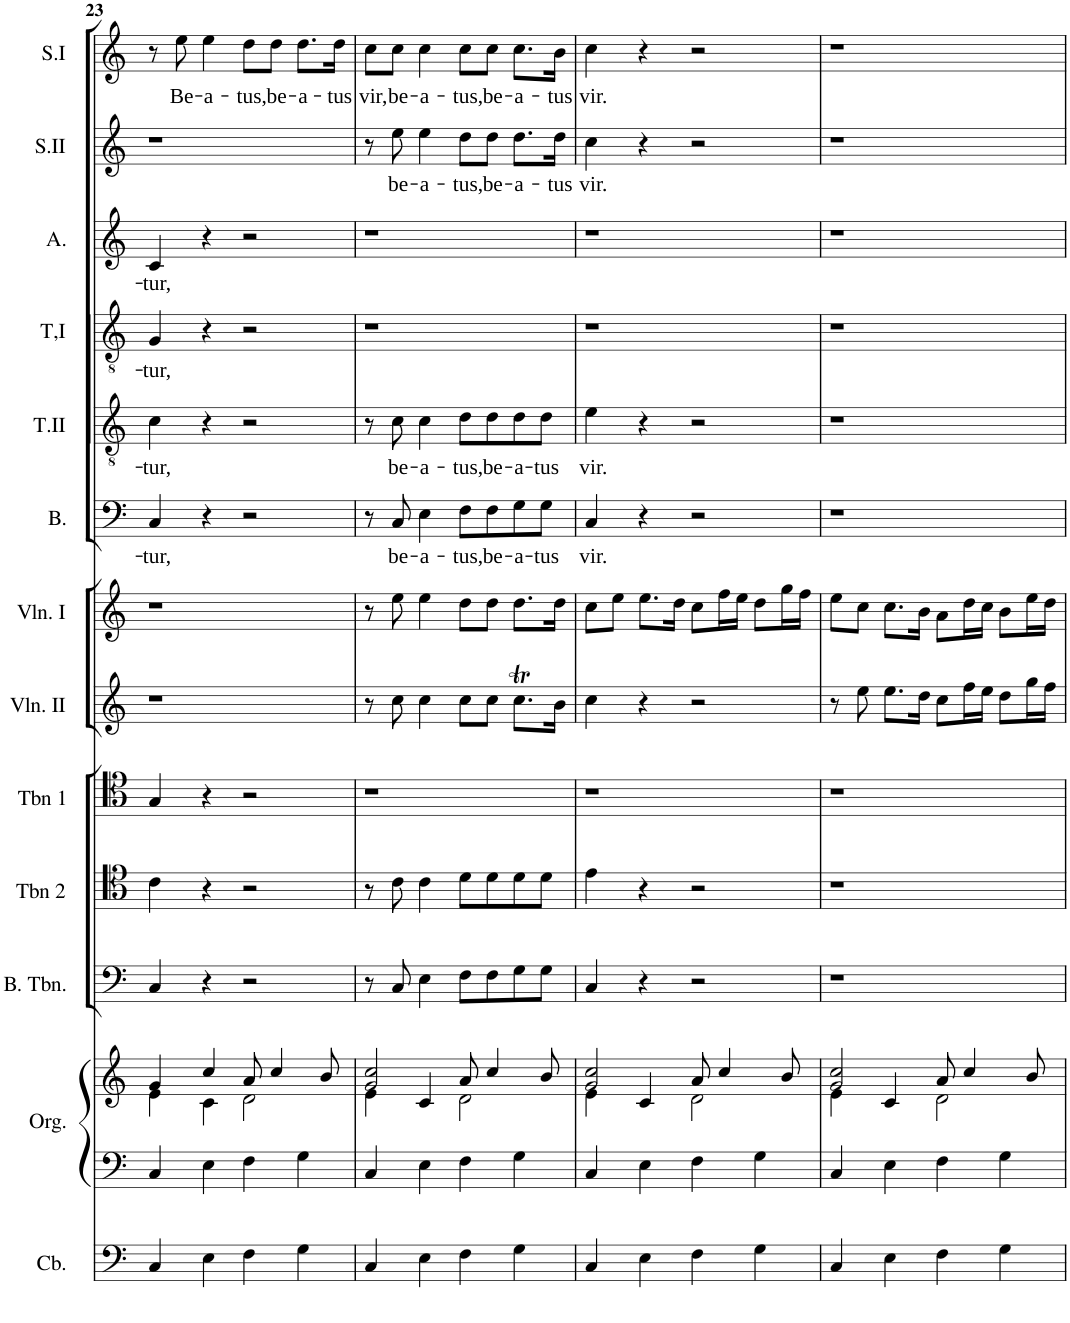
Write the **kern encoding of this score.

**kern	**kern	**kern	**kern	**kern	**kern	**kern	**kern	**kern	**text	**kern	**text	**kern	**text	**kern	**text	**kern	**text	**kern	**text
*part13	*part12	*part12	*part11	*part10	*part9	*part8	*part7	*part6	*part6	*part5	*part5	*part4	*part4	*part3	*part3	*part2	*part2	*part1	*part1
*staff14	*staff13	*staff12	*staff11	*staff10	*staff9	*staff8	*staff7	*staff6	*staff6	*staff5	*staff5	*staff4	*staff4	*staff3	*staff3	*staff2	*staff2	*staff1	*staff1
*I"Contrebasse	*I"Orgue	*	*I"Bass Trombone  or Violincello *	*I"Trombone 2   or Viola *	*I"Trombone 1  or Viola *	*I"Violin II	*I"Violin I	*I"Bass	*	*I"Tenor II	*	*I"Tenor I	*	*I"Alto	*	*I"Soprano II	*	*I"Soprano I	*
*I'Cb.	*I'Org.	*	*I'B. Tbn.	*I'Tbn 2	*I'Tbn 1	*I'Vln. II	*I'Vln. I	*I'B.	*	*I'T.II	*	*I'T,I	*	*I'A.	*	*I'S.II	*	*I'S.I	*
!!LO:PB:g=z
*clefF4	*clefF4	*clefG2	*clefF4	*clefC4	*clefC4	*clefG2	*clefG2	*clefF4	*	*clefGv2	*	*clefGv2	*	*clefG2	*	*clefG2	*	*clefG2	*
*Trd7c12	*	*	*	*	*	*	*	*	*	*Trd7c12	*	*Trd7c12	*	*	*	*	*	*	*
*k[]	*k[]	*k[]	*k[]	*k[]	*k[]	*k[]	*k[]	*k[]	*	*k[]	*	*k[]	*	*k[]	*	*k[]	*	*k[]	*
*M4/4	*M4/4	*M4/4	*M4/4	*M4/4	*M4/4	*M4/4	*M4/4	*M4/4	*	*M4/4	*	*M4/4	*	*M4/4	*	*M4/4	*	*M4/4	*
=23	=23	=23	=23	=23	=23	=23	=23	=23	=23	=23	=23	=23	=23	=23	=23	=23	=23	=23	=23
*	*	*^	*	*	*	*	*	*	*	*	*	*	*	*	*	*	*	*	*
!	!	!	!	!	!	!	!	!	!	!LO:LY:b	!	!LO:LY:b	!	!LO:LY:b	!	!LO:LY:b	!	!	!	!
4C/	4C/	4g/	4e\	4C/	4c\	4G/	1r	1r	4C/	-tur,	4c\	-tur,	4G/	-tur,	4c/	-tur,	1r	.	8r	.
!	!	!	!	!	!	!	!	!	!	!	!	!	!	!	!	!	!	!	!	!LO:LY:b
.	.	.	.	.	.	.	.	.	.	.	.	.	.	.	.	.	.	.	8ee\	Be-
!	!	!	!	!	!	!	!	!	!	!	!	!	!	!	!	!	!	!	!	!LO:LY:b
4E\	4E\	4cc/	4c\	4r	4r	4r	.	.	4r	.	4r	.	4r	.	4r	.	.	.	4ee\	-a-
!	!	!	!	!	!	!	!	!	!	!	!	!	!	!	!	!	!	!	!	!LO:LY:b
4F\	4F\	8a/	2d\	2r	2r	2r	.	.	2r	.	2r	.	2r	.	2r	.	.	.	8dd\L	-tus,
!	!	!	!	!	!	!	!	!	!	!	!	!	!	!	!	!	!	!	!	!LO:LY:b
.	.	4cc/	.	.	.	.	.	.	.	.	.	.	.	.	.	.	.	.	8dd\J	be-
!	!	!	!	!	!	!	!	!	!	!	!	!	!	!	!	!	!	!	!	!LO:LY:b
4G\	4G\	.	.	.	.	.	.	.	.	.	.	.	.	.	.	.	.	.	8.dd\L	-a-
.	.	8b/	.	.	.	.	.	.	.	.	.	.	.	.	.	.	.	.	.	.
!	!	!	!	!	!	!	!	!	!	!	!	!	!	!	!	!	!	!	!	!LO:LY:b
.	.	.	.	.	.	.	.	.	.	.	.	.	.	.	.	.	.	.	16dd\Jk	-tus
=24	=24	=24	=24	=24	=24	=24	=24	=24	=24	=24	=24	=24	=24	=24	=24	=24	=24	=24	=24	=24
!	!	!	!	!	!	!	!	!	!	!	!	!	!	!	!	!	!	!	!	!LO:LY:b
4C/	4C/	2g/ 2cc/	4e\	8r	8r	1r	8r	8r	8r	.	8r	.	1r	.	1r	.	8r	.	8cc\L	vir,
!	!	!	!	!	!	!	!	!	!	!LO:LY:b	!	!LO:LY:b	!	!	!	!	!	!LO:LY:b	!	!LO:LY:b
.	.	.	.	8C/	8c\	.	8cc\	8ee\	8C/	be-	8c\	be-	.	.	.	.	8ee\	be-	8cc\J	be-
!	!	!	!	!	!	!	!	!	!	!LO:LY:b	!	!LO:LY:b	!	!	!	!	!	!LO:LY:b	!	!LO:LY:b
4E\	4E\	.	4c/	4E\	4c\	.	4cc\	4ee\	4E\	-a-	4c\	-a-	.	.	.	.	4ee\	-a-	4cc\	-a-
!	!	!	!	!	!	!	!	!	!	!LO:LY:b	!	!LO:LY:b	!	!	!	!	!	!LO:LY:b	!	!LO:LY:b
4F\	4F\	8a/	2d\	8F\L	8d\L	.	8cc\L	8dd\L	8F\L	-tus,	8d\L	-tus,	.	.	.	.	8dd\L	-tus,	8cc\L	-tus,
!	!	!	!	!	!	!	!	!	!	!LO:LY:b	!	!LO:LY:b	!	!	!	!	!	!LO:LY:b	!	!LO:LY:b
.	.	4cc/	.	8F\	8d\	.	8cc\J	8dd\J	8F\	be-	8d\	be-	.	.	.	.	8dd\J	be-	8cc\J	be-
!	!	!	!	!	!	!	!	!	!	!LO:LY:b	!	!LO:LY:b	!	!	!	!	!	!LO:LY:b	!	!LO:LY:b
4G\	4G\	.	.	8G\	8d\	.	8.ccT\L	8.dd\L	8G\	-a-	8d\	-a-	.	.	.	.	8.dd\L	-a-	8.cc\L	-a-
!	!	!	!	!	!	!	!	!	!	!LO:LY:b	!	!LO:LY:b	!	!	!	!	!	!	!	!
.	.	8b/	.	8G\J	8d\J	.	.	.	8G\J	-tus	8d\J	-tus	.	.	.	.	.	.	.	.
!	!	!	!	!	!	!	!	!	!	!	!	!	!	!	!	!	!	!LO:LY:b	!	!LO:LY:b
.	.	.	.	.	.	.	16b\Jk	16dd\Jk	.	.	.	.	.	.	.	.	16dd\Jk	-tus	16b\Jk	-tus
=25	=25	=25	=25	=25	=25	=25	=25	=25	=25	=25	=25	=25	=25	=25	=25	=25	=25	=25	=25	=25
!	!	!	!	!	!	!	!	!	!	!LO:LY:b	!	!LO:LY:b	!	!	!	!	!	!LO:LY:b	!	!LO:LY:b
4C/	4C/	2g/ 2cc/	4e\	4C/	4e\	1r	4cc\	8cc\L	4C/	vir.	4e\	vir.	1r	.	1r	.	4cc\	vir.	4cc\	vir.
.	.	.	.	.	.	.	.	8ee\J	.	.	.	.	.	.	.	.	.	.	.	.
4E\	4E\	.	4c/	4r	4r	.	4r	8.ee\L	4r	.	4r	.	.	.	.	.	4r	.	4r	.
.	.	.	.	.	.	.	.	16dd\Jk	.	.	.	.	.	.	.	.	.	.	.	.
4F\	4F\	8a/	2d\	2r	2r	.	2r	8cc\L	2r	.	2r	.	.	.	.	.	2r	.	2r	.
.	.	4cc/	.	.	.	.	.	16ff\L	.	.	.	.	.	.	.	.	.	.	.	.
.	.	.	.	.	.	.	.	16ee\JJ	.	.	.	.	.	.	.	.	.	.	.	.
4G\	4G\	.	.	.	.	.	.	8dd\L	.	.	.	.	.	.	.	.	.	.	.	.
.	.	8b/	.	.	.	.	.	16gg\L	.	.	.	.	.	.	.	.	.	.	.	.
.	.	.	.	.	.	.	.	16ff\JJ	.	.	.	.	.	.	.	.	.	.	.	.
=26	=26	=26	=26	=26	=26	=26	=26	=26	=26	=26	=26	=26	=26	=26	=26	=26	=26	=26	=26	=26
*	*	*	*	*	*	*	*	*^	*	*	*	*	*	*	*	*	*	*	*	*
4C/	4C/	2g/ 2cc/	4e\	1r	1r	1r	8r	8ee\L	2ryy	1r	.	1r	.	1r	.	1r	.	1r	.	1r	.
.	.	.	.	.	.	.	8ee\	8cc\J	.	.	.	.	.	.	.	.	.	.	.	.	.
4E\	4E\	.	4c/	.	.	.	8.ee\L	8.cc\L	.	.	.	.	.	.	.	.	.	.	.	.	.
.	.	.	.	.	.	.	16dd\Jk	16b\Jk	.	.	.	.	.	.	.	.	.	.	.	.	.
4F\	4F\	8a/	2d\	.	.	.	8cc\L	8a\L	2ryy	.	.	.	.	.	.	.	.	.	.	.	.
.	.	4cc/	.	.	.	.	16ff\L	16dd\L	.	.	.	.	.	.	.	.	.	.	.	.	.
.	.	.	.	.	.	.	16ee\JJ	16cc\JJ	.	.	.	.	.	.	.	.	.	.	.	.	.
4G\	4G\	.	.	.	.	.	8dd\L	8b\L	.	.	.	.	.	.	.	.	.	.	.	.	.
.	.	8b/	.	.	.	.	16gg\L	16ee\L	.	.	.	.	.	.	.	.	.	.	.	.	.
.	.	.	.	.	.	.	16ff\JJ	16dd\JJ	.	.	.	.	.	.	.	.	.	.	.	.	.
*	*	*v	*v	*	*	*	*	*v	*v	*	*	*	*	*	*	*	*	*	*	*	*
=	=	=	=	=	=	=	=	=	=	=	=	=	=	=	=	=	=	=	=
*-	*-	*-	*-	*-	*-	*-	*-	*-	*-	*-	*-	*-	*-	*-	*-	*-	*-	*-	*-
